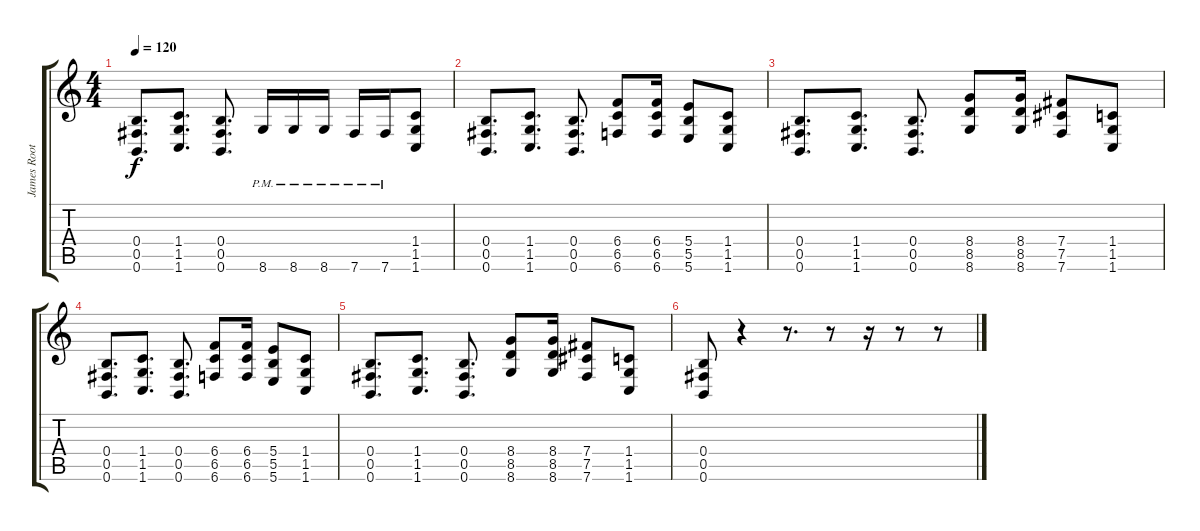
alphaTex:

\track ("James Root" "James Root") {instrument distortionguitar}
\staff {score tabs}
\tuning (Db4 Ab3 E3 B2 Gb2 B1) {hide}
\ts (4 4)
\tempo 120
\clef g2
\ks c
(0.4 0.5 0.6).8{d dy f} (1.4 1.5 1.6).8{d} (0.4 0.5 0.6).8{d} 8.6{pm}.16 8.6{pm}.16 8.6{pm}.16 7.6{pm}.16 7.6{pm}.16 (1.4 1.5 1.6).8 |
(0.4 0.5 0.6).8{d} (1.4 1.5 1.6).8{d} (0.4 0.5 0.6).8{d} (6.4 6.5 6.6).8 (6.4 6.5 6.6).16 (5.4 5.5 5.6).8 (1.4 1.5 1.6).8 |
(0.4 0.5 0.6).8{d} (1.4 1.5 1.6).8{d} (0.4 0.5 0.6).8{d} (8.4 8.5 8.6).8 (8.4 8.5 8.6).16 (7.4 7.5 7.6).8 (1.4 1.5 1.6).8 |
(0.4 0.5 0.6).8{d} (1.4 1.5 1.6).8{d} (0.4 0.5 0.6).8{d} (6.4 6.5 6.6).8 (6.4 6.5 6.6).16 (5.4 5.5 5.6).8 (1.4 1.5 1.6).8 |
(0.4 0.5 0.6).8{d} (1.4 1.5 1.6).8{d} (0.4 0.5 0.6).8{d} (8.4 8.5 8.6).8 (8.4 8.5 8.6).16 (7.4 7.5 7.6).8 (1.4 1.5 1.6).8 |
(0.4 0.5 0.6).8 r.4 r.8{d} r.8 r.16 r.8 r.8
